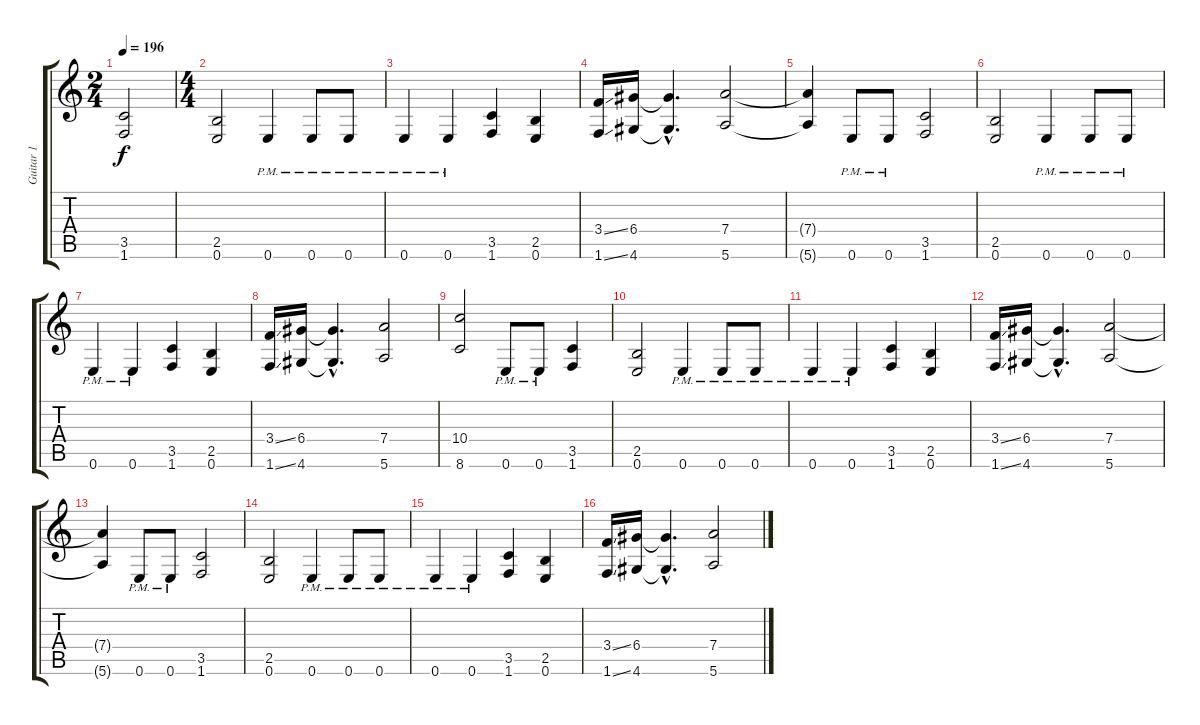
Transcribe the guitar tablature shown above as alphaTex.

\track ("Guitar 1" "Guitar 1") {instrument overdrivenguitar}
\staff {score tabs}
\tuning (E4 B3 G3 D3 A2 E2) {hide}
\ts (2 4)
\tempo 196
\clef g2
\ks c
(3.5 1.6).2{dy f instrument overdrivenguitar} |
\ts (4 4)
(2.5 0.6).2 0.6{pm}.4 0.6{pm}.8 0.6{pm}.8 |
0.6{pm}.4 0.6{pm}.4 (3.5 1.6).4 (2.5 0.6).4 |
(3.4{ss} 1.6{ss}).16 (6.4 4.6).16 (6.4{hac t} 4.6{hac t}).4{d} (7.4 5.6).2 |
(7.4{t} 5.6{t}).4 0.6{pm}.8 0.6{pm}.8 (3.5 1.6).2 |
(2.5 0.6).2 0.6{pm}.4 0.6{pm}.8 0.6{pm}.8 |
0.6{pm}.4 0.6{pm}.4 (3.5 1.6).4 (2.5 0.6).4 |
(3.4{ss} 1.6{ss}).16 (6.4 4.6).16 (6.4{hac t} 4.6{hac t}).4{d} (7.4 5.6).2 |
(10.4 8.6).2 0.6{pm}.8 0.6{pm}.8 (3.5 1.6).4 |
(2.5 0.6).2 0.6{pm}.4 0.6{pm}.8 0.6{pm}.8 |
0.6{pm}.4 0.6{pm}.4 (3.5 1.6).4 (2.5 0.6).4 |
(3.4{ss} 1.6{ss}).16 (6.4 4.6).16 (6.4{hac t} 4.6{hac t}).4{d} (7.4 5.6).2 |
(7.4{t} 5.6{t}).4 0.6{pm}.8 0.6{pm}.8 (3.5 1.6).2 |
(2.5 0.6).2 0.6{pm}.4 0.6{pm}.8 0.6{pm}.8 |
0.6{pm}.4 0.6{pm}.4 (3.5 1.6).4 (2.5 0.6).4 |
(3.4{ss} 1.6{ss}).16 (6.4 4.6).16 (6.4{hac t} 4.6{hac t}).4{d} (7.4 5.6).2
